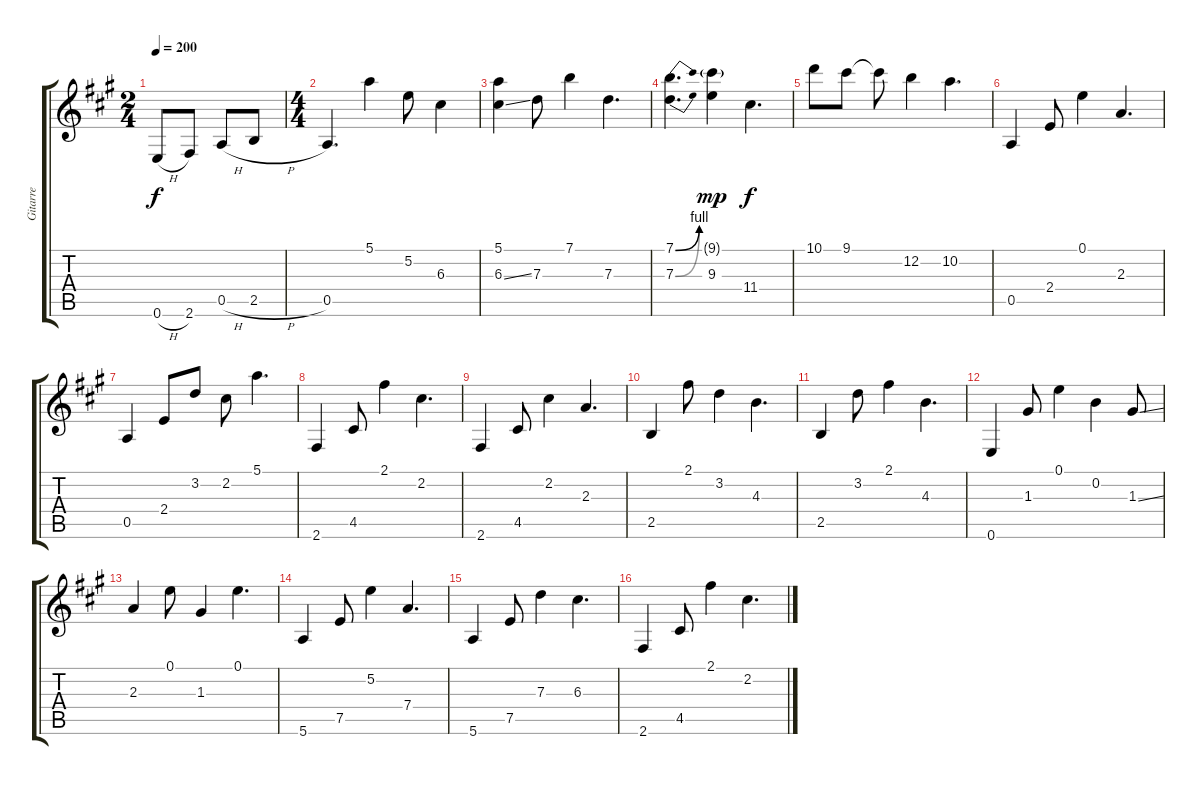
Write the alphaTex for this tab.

\track ("Gitarre" "Gitarre") {instrument electricguitarclean}
\staff {score tabs}
\tuning (E4 B3 G3 D3 A2 E2) {hide}
\ts (2 4)
\tempo 200
\clef g2
\ks a
0.6{h}.8{dy f instrument electricguitarclean} 2.6.8 0.5{h}.8 2.5{h}.8 |
\ts (4 4)
0.5.4{d} 5.1.4 5.2.8 6.3.4 |
(5.1 6.3{ss}).4 7.3.8 7.1.4 7.3.4{d} |
(7.1{be (bend 0 0 60 4)} 7.3{be (bend 0 0 60 4)}).4{d} (9.1{g} 9.3).4{dy mp} 11.4.4{d dy f} |
10.1.8 9.1.8 9.1{t}.8 12.2.4 10.2.4{d} |
0.5.4 2.4.8 0.1.4 2.3.4{d} |
0.5.4 2.4.8 3.2.8 2.2.8 5.1.4{d} |
2.6.4 4.5.8 2.1.4 2.2.4{d} |
2.6.4 4.5.8 2.2.4 2.3.4{d} |
2.5.4 2.1.8 3.2.4 4.3.4{d} |
2.5.4 3.2.8 2.1.4 4.3.4{d} |
0.6.4 1.3.8 0.1.4 0.2.4 1.3{ss}.8 |
2.3.4 0.1.8 1.3.4 0.1.4{d} |
5.6.4 7.5.8 5.2.4 7.4.4{d} |
5.6.4 7.5.8 7.3.4 6.3.4{d} |
2.6.4 4.5.8 2.1.4 2.2.4{d}
